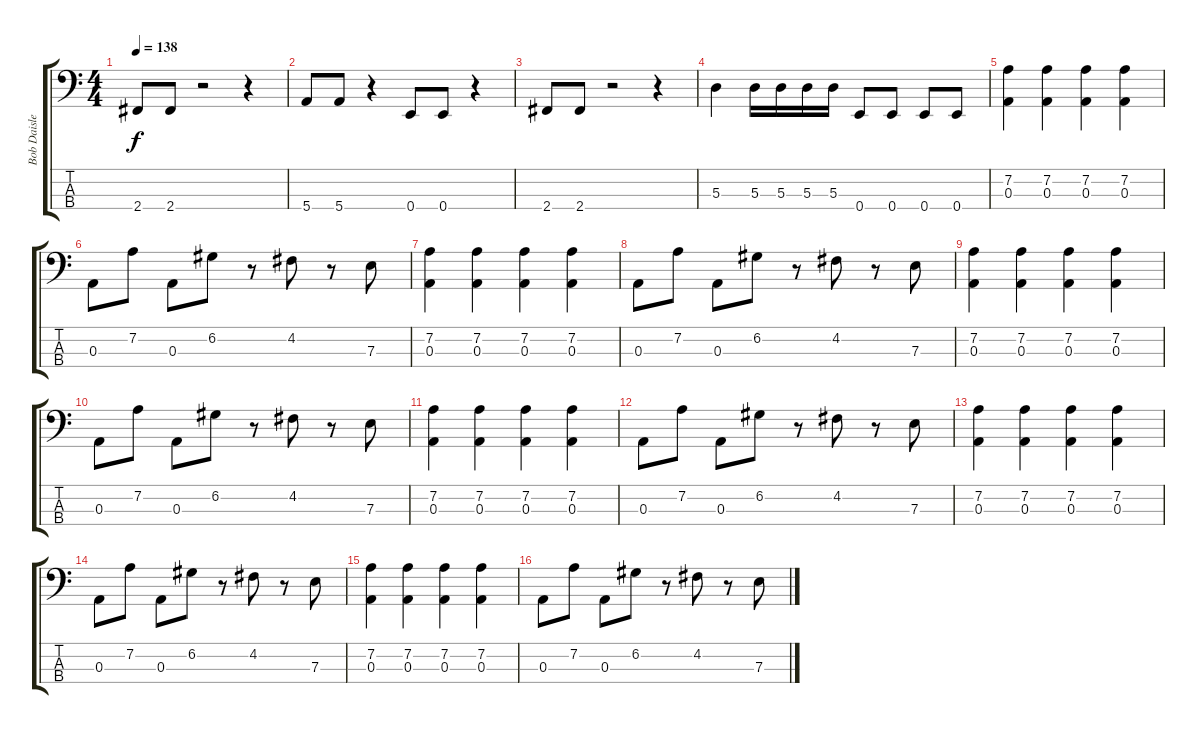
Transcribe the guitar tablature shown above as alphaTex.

\track ("Bob Daisley" "Bob Daisle") {instrument electricbasspick}
\staff {score tabs}
\tuning (G2 D2 A1 E1) {hide}
\ts (4 4)
\tempo 138
\clef f4
\ks c
2.4.8{dy f} 2.4.8 r.2 r.4 |
5.4.8 5.4.8 r.4 0.4.8 0.4.8 r.4 |
2.4.8 2.4.8 r.2 r.4 |
5.3.4 5.3.16 5.3.16 5.3.16 5.3.16 0.4.8 0.4.8 0.4.8 0.4.8 |
(7.2 0.3).4 (7.2 0.3).4 (7.2 0.3).4 (7.2 0.3).4 |
0.3.8 7.2.8 0.3.8 6.2.8 r.8 4.2.8 r.8 7.3.8 |
(7.2 0.3).4 (7.2 0.3).4 (7.2 0.3).4 (7.2 0.3).4 |
0.3.8 7.2.8 0.3.8 6.2.8 r.8 4.2.8 r.8 7.3.8 |
(7.2 0.3).4 (7.2 0.3).4 (7.2 0.3).4 (7.2 0.3).4 |
0.3.8 7.2.8 0.3.8 6.2.8 r.8 4.2.8 r.8 7.3.8 |
(7.2 0.3).4 (7.2 0.3).4 (7.2 0.3).4 (7.2 0.3).4 |
0.3.8 7.2.8 0.3.8 6.2.8 r.8 4.2.8 r.8 7.3.8 |
(7.2 0.3).4 (7.2 0.3).4 (7.2 0.3).4 (7.2 0.3).4 |
0.3.8 7.2.8 0.3.8 6.2.8 r.8 4.2.8 r.8 7.3.8 |
(7.2 0.3).4 (7.2 0.3).4 (7.2 0.3).4 (7.2 0.3).4 |
0.3.8 7.2.8 0.3.8 6.2.8 r.8 4.2.8 r.8 7.3.8
